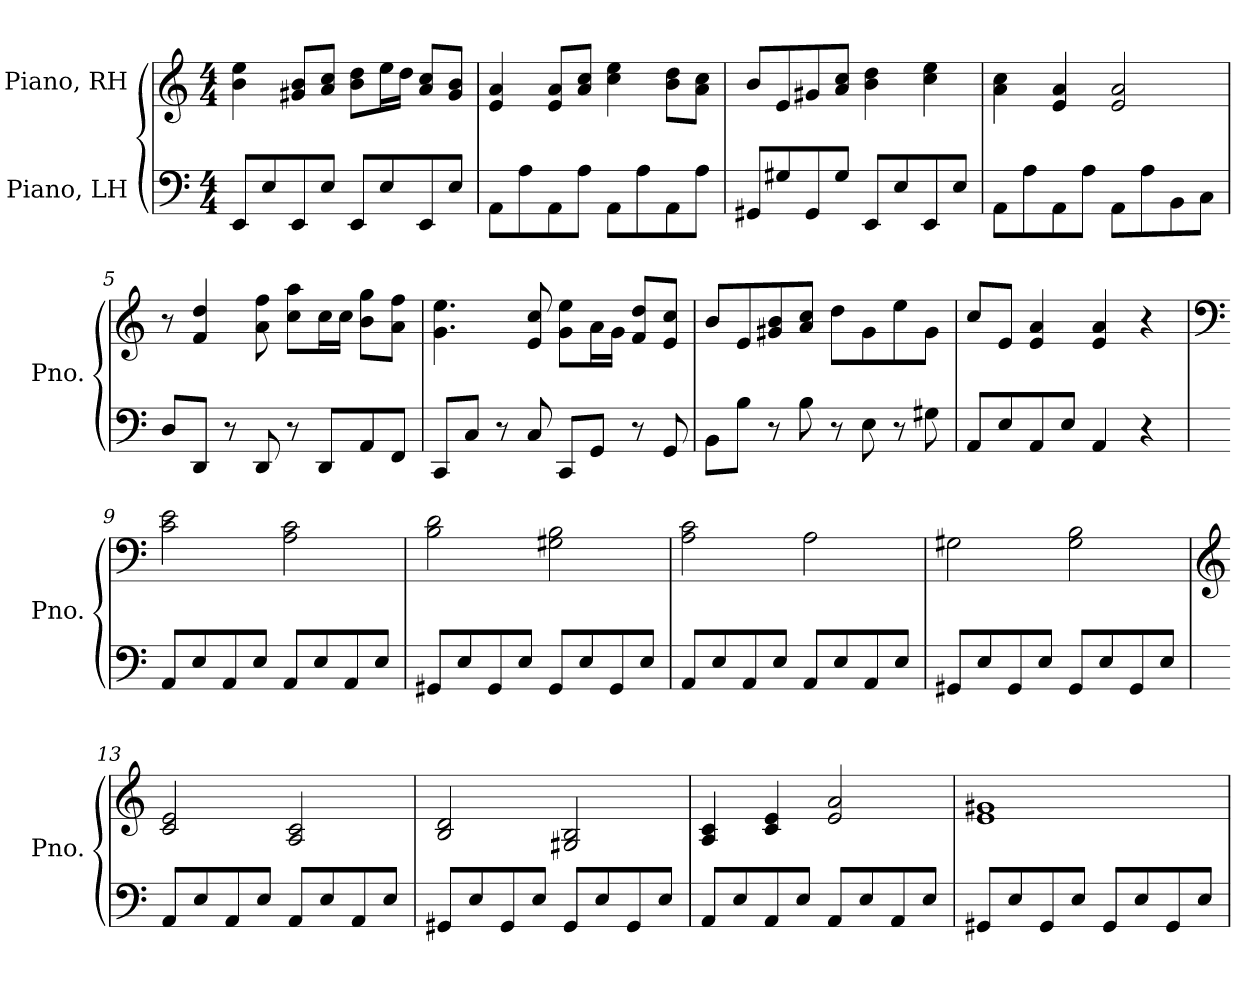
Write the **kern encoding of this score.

**kern	**kern
*part2	*part1
*staff2	*staff1
*I"Piano, LH	*I"Piano, RH
*I'Pno.	*I'Pno.
*clefF4	*clefG2
*k[]	*k[]
*M4/4	*M4/4
*MM120	*MM120
=1	=1
8EE/L	4b\ 4ee\
8E/	.
8EE/	8g#X/ 8b/L
8E/J	8a/ 8cc/J
8EE/L	8b\ 8dd\L
8E/	16ee\L
.	16dd\JJ
8EE/	8a/ 8cc/L
8E/J	8g#/ 8b/J
=2	=2
8AA\L	4e/ 4a/
8A\	.
8AA\	8e/ 8a/L
8A\J	8a/ 8cc/J
8AA\L	4cc\ 4ee\
8A\	.
8AA\	8b\ 8dd\L
8A\J	8a\ 8cc\J
=3	=3
8GG#X/L	8b/L
8G#X/	8e/
8GG#/	8g#X/
8G#/J	8a/ 8cc/J
8EE/L	4b\ 4dd\
8E/	.
8EE/	4cc\ 4ee\
8E/J	.
=4	=4
8AA\L	4a\ 4cc\
8A\	.
8AA\	4e/ 4a/
8A\J	.
8AA\L	2e/ 2a/
8A\	.
8BB\	.
8C\J	.
!!LO:LB:g=z
=5	=5
8D/L	8r
8DD/J	4f/ 4dd/
8r	.
8DD/	8a\ 8ff\
8r	8cc\ 8aa\L
8DD/L	16cc\L
.	16cc\JJ
8AA/	8b\ 8gg\L
8FF/J	8a\ 8ff\J
=6	=6
8CC/L	4.g\ 4.ee\
8C/J	.
8r	.
8C/	8e/ 8cc/
8CC/L	8g\ 8ee\L
8GG/J	16a\L
.	16g\JJ
8r	8f/ 8dd/L
8GG/	8e/ 8cc/J
=7	=7
8BB\L	8b/L
8B\J	8e/
8r	8g#X/ 8b/
8B\	8a/ 8cc/J
8r	8dd\L
8E\	8g#\
8r	8ee\
8G#X\	8g#\J
=8	=8
8AA/L	8cc/L
8E/	8e/J
8AA/	4e/ 4a/
8E/J	.
4AA/	4e/ 4a/
4r	4r
!!LO:LB:g=z
=9	=9
*	*clefF4
8AA/L	2c\ 2e\
8E/	.
8AA/	.
8E/J	.
8AA/L	2A\ 2c\
8E/	.
8AA/	.
8E/J	.
=10	=10
8GG#X/L	2B\ 2d\
8E/	.
8GG#/	.
8E/J	.
8GG#/L	2G#X\ 2B\
8E/	.
8GG#/	.
8E/J	.
=11	=11
8AA/L	2A\ 2c\
8E/	.
8AA/	.
8E/J	.
8AA/L	2A\
8E/	.
8AA/	.
8E/J	.
=12	=12
8GG#X/L	2G#X\
8E/	.
8GG#/	.
8E/J	.
8GG#/L	2G#\ 2B\
8E/	.
8GG#/	.
8E/J	.
=13	=13
*	*clefG2
8AA/L	2c/ 2e/
8E/	.
8AA/	.
8E/J	.
8AA/L	2A/ 2c/
8E/	.
8AA/	.
8E/J	.
!!LO:LB:g=z
=14	=14
8GG#X/L	2B/ 2d/
8E/	.
8GG#/	.
8E/J	.
8GG#/L	2G#X/ 2B/
8E/	.
8GG#/	.
8E/J	.
=15	=15
8AA/L	4A/ 4c/
8E/	.
8AA/	4c/ 4e/
8E/J	.
8AA/L	2e/ 2a/
8E/	.
8AA/	.
8E/J	.
=16	=16
8GG#X/L	1e 1g#X
8E/	.
8GG#/	.
8E/J	.
8GG#/L	.
8E/	.
8GG#/	.
8E/J	.
=	=
*-	*-
